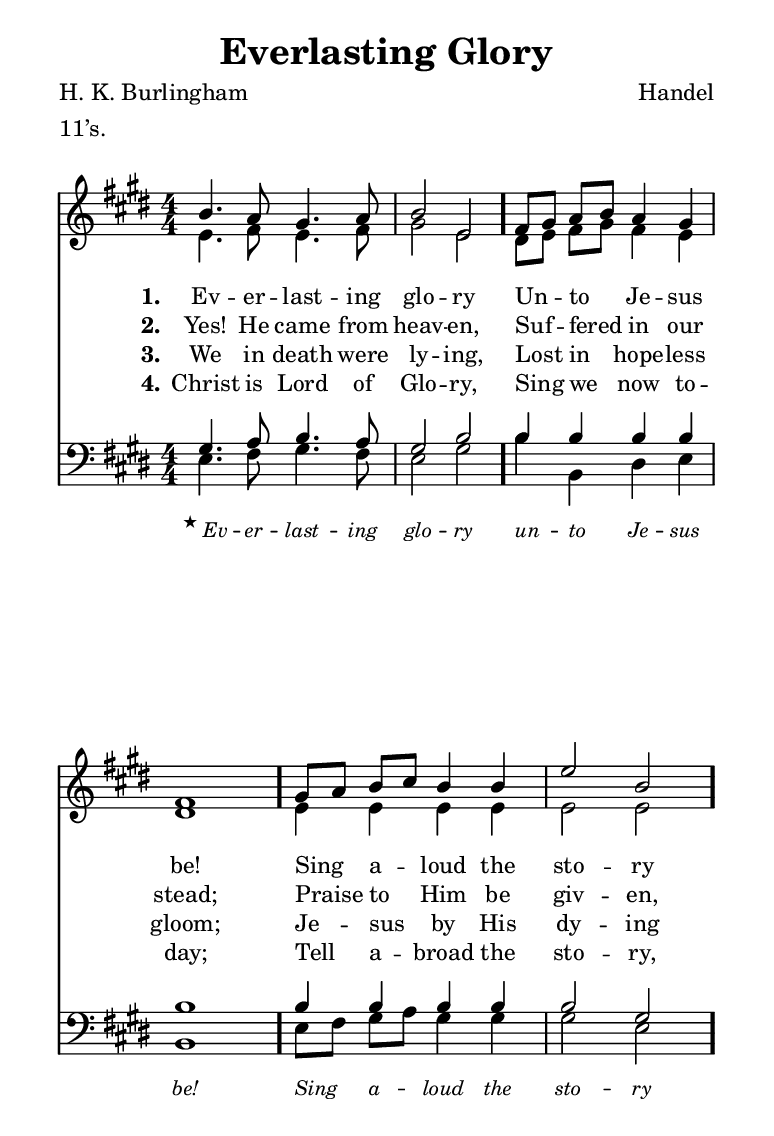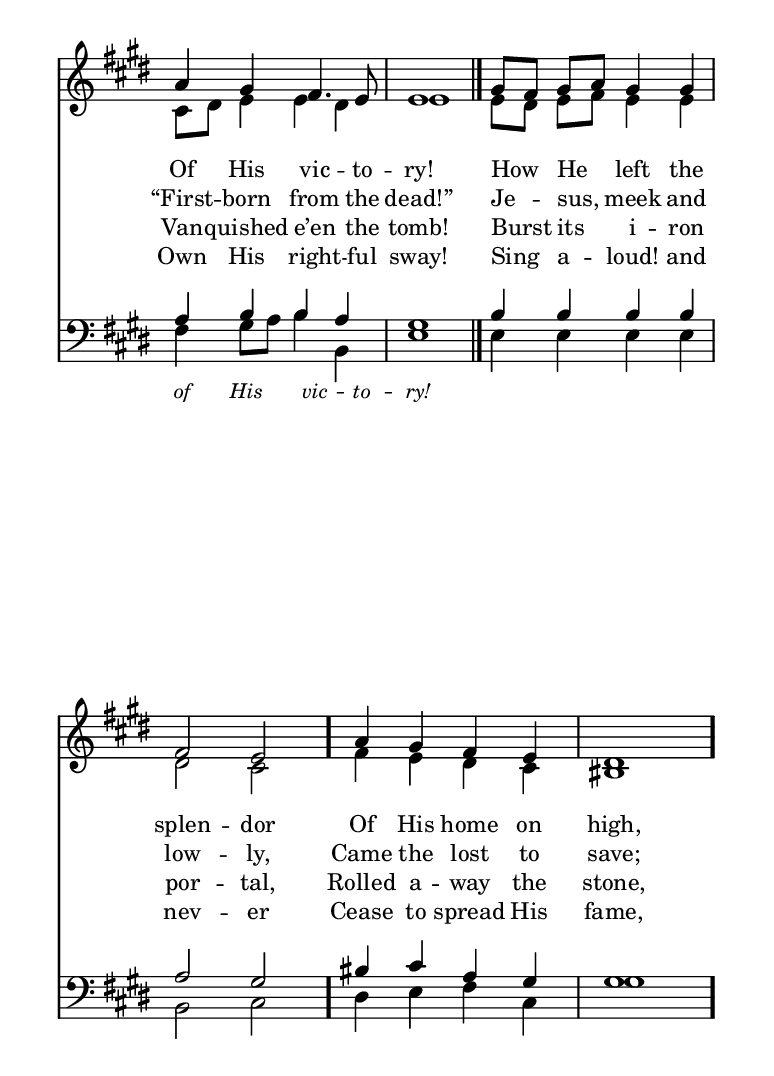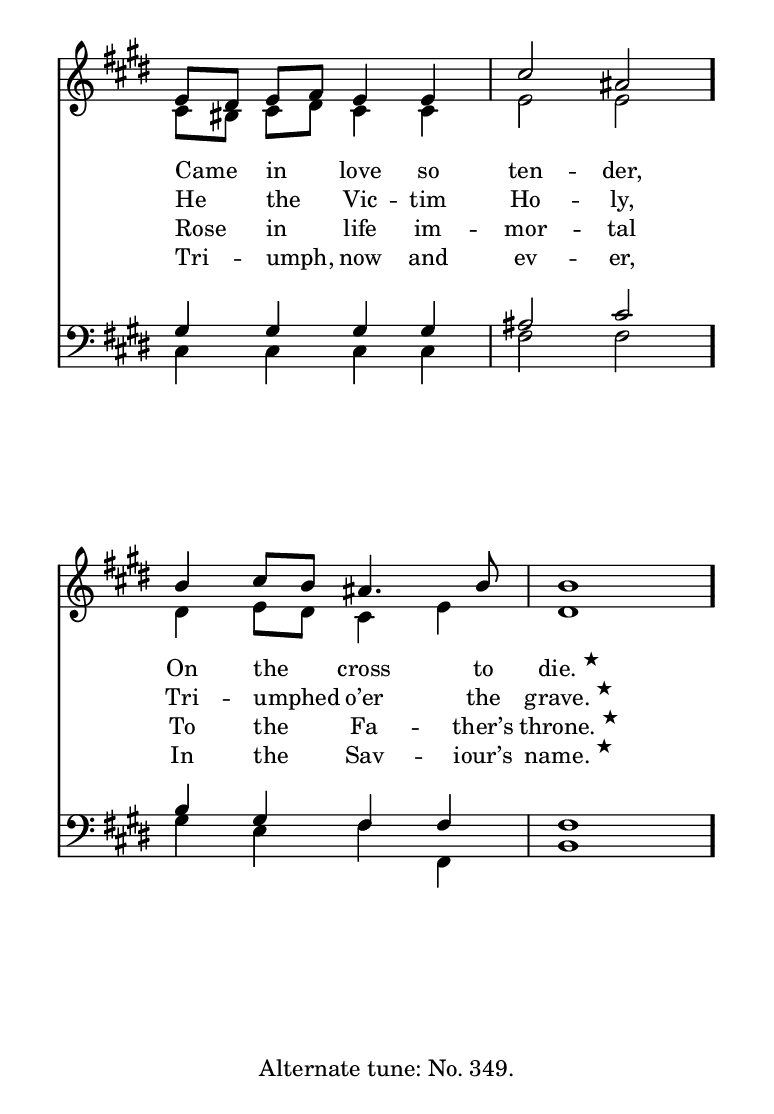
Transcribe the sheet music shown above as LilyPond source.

\include "common/global.ily"
\paper {
  \include "common/paper.ily"
  system-count = #(cond (is-eogsized 4) (#t #f))
}

\header{
  hymnnumber = "83"
  title = "Everlasting Glory"
  tunename = "Maccabeus"
  meter = "11’s."
  poet = "H. K. Burlingham"
  composer = "Handel"
  %copyright = ""
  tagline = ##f
}

% for fermata in MIDI
ta = { \tempo 4=100 }
tb = { \tempo 4=50  }

patternAA = { c4. c8 c4. c8 | c2 c2 }

patternBA = { c8[ c8] c8[ c8] c4 c4 | c1 }
patternBB = { c4      c4      c4 c4 | c1 }

patternCA = { c8[ c8] c8[ c8] c4 c4 | c2 c2 }
patternCB = { c4      c4      c4 c4 | c2 c2 }

patternDA = { c4      c4 c4. c8 | c1 }
patternDB = { c8[ c8] c4 c4  c4 | c1 }
patternDC = { c4      c4 c4  c4 | c1 }
patternDD = { c4 c8[ c8] c4  c4 | c1 }
patternDE = { c4 c8[ c8] c4. c8 | c1 }

global = {
  \include "common/overrides.ily"
  \override Staff.TimeSignature.style = #'numbered
  \time 4/4
  \override Score.MetronomeMark.transparent = ##t % hide all fermata changes too
  \ta
  \key e \major
  %\partial 4
  \autoBeamOff
}

notesSopranoA = {
\global
\relative c'' {

  \changePitch \patternAA { b a gis a | b e, }
  \changePitch \patternBA { fis gis a b a gis | fis }
  \changePitch \patternCA { gis a b cis b b | e b }
  \changePitch \patternDA { a gis fis e | e }

  \bar "|."

}
}

notesSopranoB = {
\relative c'' {

  \changePitch \patternCA { gis fis gis a gis gis | fis e }
  \changePitch \patternBB { a gis fis e | dis }
  \changePitch \patternCA { e dis e fis e e | cis' ais }
  \changePitch \patternDE { b cis b ais b | b }

	\bar "."

}
}

notesAltoA = {
\global
\relative e' {

  \changePitch \patternAA { e fis e fis | gis e }
  \changePitch \patternBA { dis e fis gis fis e | dis }
  \changePitch \patternCB { e e e e | e e }
  \changePitch \patternDB { cis dis e e dis | e }

}
}

notesAltoB = {
\relative e' {

  \changePitch \patternCA { e dis e fis e e | dis cis }
  \changePitch \patternBB { fis e dis cis | bis }
  \changePitch \patternCA { cis bis cis dis cis cis | e e }
  \changePitch \patternDD { dis e dis cis e | dis }

}
}

notesTenorA = {
\global
\relative a {

  \changePitch \patternAA { gis a b a | gis b }
  \changePitch \patternBB { b b b b | b }
  \changePitch \patternCB { b b b b | b gis }
  \changePitch \patternDC { a b b a | gis }

}
}

notesTenorB = {
\relative a {

  \changePitch \patternCB { b b b b | a gis }
  \changePitch \patternBB { bis cis a gis | gis }
  \changePitch \patternCB { gis gis gis gis | ais cis }
  \changePitch \patternBB { b gis fis fis | fis }

}
}

notesBassA = {
\global
\relative f {

  \changePitch \patternAA { e fis gis fis | e gis }
  \changePitch \patternBB { b b, dis e | b }
  \changePitch \patternCA { e fis gis a gis gis | gis e }
  \changePitch \patternDD { fis gis a b b, | e }

}
}

notesBassB = {
\relative f {

  \changePitch \patternCB { e e e e | b cis }
  \changePitch \patternBB { dis e fis cis | gis' }
  \changePitch \patternCB { cis, cis cis cis | fis fis }
  \changePitch \patternBB { gis e fis fis, | b }

}
}

Refrain = \lyricmode {

%{HIDE>%} { \override LyricText.font-size = #-1 \override Lyrics.LyricText.font-shape = #'italic } \markup{{\super{★}}Ev} -- er -- last -- ing glo -- ry un -- to Je --  sus be! %{<HIDE%}
%LYRICS Ev -- er -- last -- ing glo -- ry un -- to Je --  sus be!
Sing a -- loud the sto -- ry of His vic -- to -- ry!

}

wordsA = \lyricmode {
\set stanza = "1."

Ev -- er -- last -- ing glo -- ry \bar "."
Un -- to Je --  sus be! \bar "."
Sing a -- loud the sto -- ry \bar "."
Of His vic -- to -- ry! \bar "|."
How He left the splen -- dor \bar "."
Of His home on high, \bar "."
Came in love so ten -- der, \bar "."
On the cross to \markup{ die.{\super{★}}} \bar "."

}

wordsB = \lyricmode {
\set stanza = "2."

Yes! He came from heav -- en,
Suf -- fered in our stead;
Praise to Him be giv -- en,
“First -- born from the dead!”
Je -- sus, meek and low -- ly,
Came the lost to save;
He the Vic -- tim Ho -- ly,
Tri -- umphed o’er the \markup{ grave.{\super{★}}}

}

wordsC = \lyricmode {
\set stanza = "3."

We in death were ly -- ing,
Lost in hope -- less gloom;
Je -- sus by His dy -- ing
Van -- quished e’en the tomb!
Burst its i -- ron por -- tal,
Rolled a -- way the stone,
Rose in life im -- mor -- tal
To the Fa -- ther’s \markup{ throne.{\super{★}}%{workaround for weird bug in getlyrics.pl%}}

}

wordsD = \lyricmode {
\set stanza = "4."

Christ is Lord of Glo -- ry,
Sing we now to -- day;
Tell a -- broad the sto -- ry,
Own His right -- ful sway!
Sing a -- loud! and nev -- er
Cease to spread His fame,
Tri -- umph, now and ev -- er,
In the Sav -- iour’s \markup{ name.{\super{★}}}

}

\score {
  \context ChoirStaff <<
    \context Staff = upper <<
      \set ChoirStaff.systemStartDelimiter = #'SystemStartBar
      \context Voice  = sopranos { \voiceOne { \notesSopranoA \notesSopranoB } }
      \context Voice  = altos { \voiceTwo { \notesAltoA \notesAltoB } }
      \context Lyrics = one   \lyricsto sopranos \wordsA
      \context Lyrics = two   \lyricsto sopranos \wordsB
      \context Lyrics = three \lyricsto sopranos \wordsC
      \context Lyrics = four  \lyricsto sopranos \wordsD
    >>
    \context Staff = men <<
      \clef bass
      \context Voice  = tenors { \voiceOne { \notesTenorA \notesTenorB } }
      \context Voice  = basses { \voiceTwo { \notesBassA \notesBassB } }
    >>
	\new Lyrics \with { alignBelowContext = men } \lyricsto sopranos \Refrain
  >>
  \layout {
    \include "common/layout.ily"
  }
}

\score {
  \context ChoirStaff <<
    \context Staff = upper <<
      \set ChoirStaff.systemStartDelimiter = #'SystemStartBar
      \context Voice  = sopranos { \voiceOne { \notesSopranoA \notesSopranoB \notesSopranoA } }
      \context Voice  = altos { \voiceTwo { \notesAltoA \notesAltoB \notesAltoA } }
    >>
    \context Staff = men <<
      \clef bass
      \context Voice  = tenors { \voiceOne { \notesTenorA \notesTenorB \notesTenorA } }
      \context Voice  = basses { \voiceTwo { \notesBassA \notesBassB \notesBassA } }
    >>
  >>
  \midi{
    \include "common/midi.ily"
  }
}

\noPageBreak

\markup { \fill-line { \line { Alternate tune: No. 349. } } }

\version "2.19.49"  % necessary for upgrading to future LilyPond versions.

% vi:set et ts=2 sw=2 ai nocindent syntax=lilypond:
